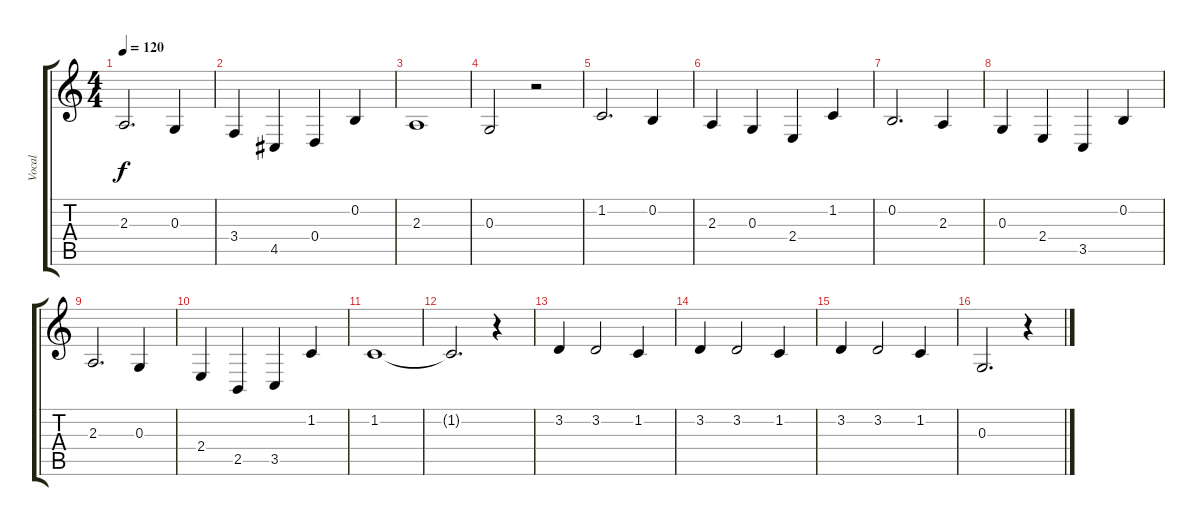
\track ("Vocal" "Vocal") {instrument sopranosax}
\staff {score tabs}
\tuning (E4 B3 G3 D3 A2 E2) {hide}
\ts (4 4)
\tempo 120
\clef g2
\ks c
2.3.2{d dy f} 0.3.4 |
3.4.4 4.5.4 0.4.4 0.2.4 |
2.3.1 |
0.3.2 r.2 |
1.2.2{d} 0.2.4 |
2.3.4 0.3.4 2.4.4 1.2.4 |
0.2.2{d} 2.3.4 |
0.3.4 2.4.4 3.5.4 0.2.4 |
2.3.2{d} 0.3.4 |
2.4.4 2.5.4 3.5.4 1.2.4 |
1.2.1 |
1.2{t}.2{d} r.4 |
3.2.4 3.2.2 1.2.4 |
3.2.4 3.2.2 1.2.4 |
3.2.4 3.2.2 1.2.4 |
0.3.2{d} r.4
